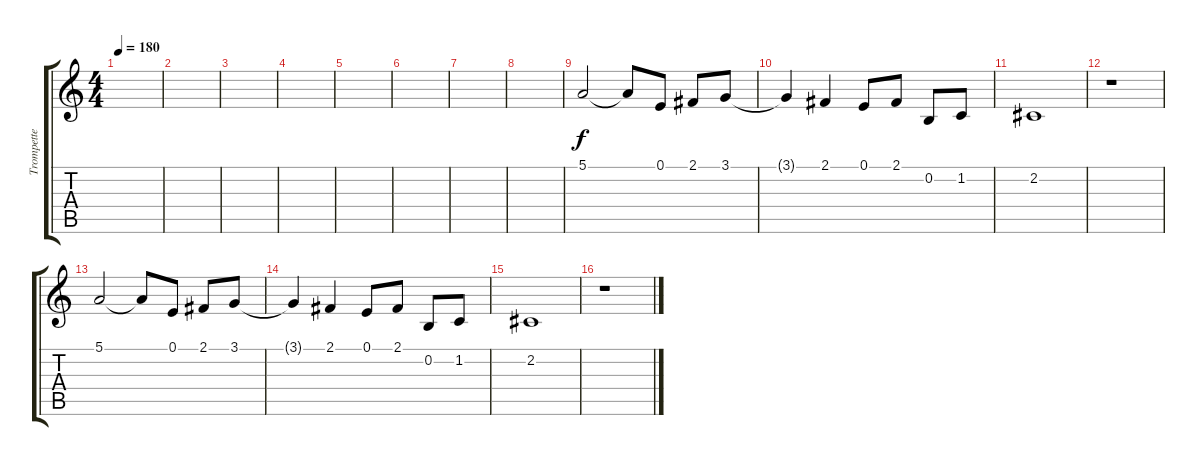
\track ("Trompette 1" "Trompette ") {instrument trumpet}
\staff {score tabs}
\tuning (E4 B3 G3 D3 A2 E2) {hide}
\ts (4 4)
\tempo 180
\clef g2
\ks c
|
|
|
|
|
|
|
|
5.1.2 5.1{t}.8 0.1.8 2.1.8 3.1.8 |
3.1{t}.4 2.1.4 0.1.8 2.1.8 0.2.8 1.2.8 |
2.2.1 |
r.1 |
5.1.2 5.1{t}.8 0.1.8 2.1.8 3.1.8 |
3.1{t}.4 2.1.4 0.1.8 2.1.8 0.2.8 1.2.8 |
2.2.1 |
r.1
